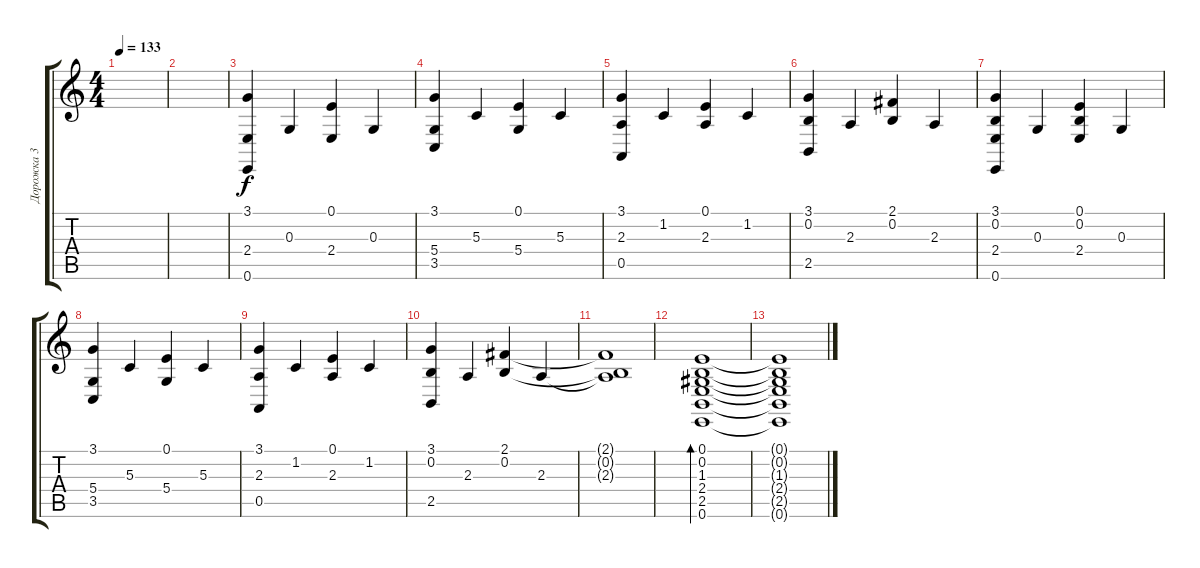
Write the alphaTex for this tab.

\track ("Дорожка 3" "Дорожка 3") {instrument harpsichord}
\staff {score tabs}
\tuning (E4 B3 G3 D3 A2 E2) {hide}
\ts (4 4)
\tempo 133
\clef g2
\ks c
|
|
(3.1 2.4 0.6).4{volume 6} 0.3.4 (0.1 2.4).4 0.3.4 |
(3.1 5.4 3.5).4 5.3.4 (0.1 5.4).4 5.3.4 |
(3.1 2.3 0.5).4 1.2.4 (0.1 2.3).4 1.2.4 |
(3.1 0.2 2.5).4 2.3.4 (2.1 0.2).4 2.3.4 |
(3.1 0.2 2.4 0.6).4 0.3.4 (0.1 0.2 2.4).4 0.3.4 |
(3.1 5.4 3.5).4 5.3.4 (0.1 5.4).4 5.3.4 |
(3.1 2.3 0.5).4 1.2.4 (0.1 2.3).4 1.2.4 |
(3.1 0.2 2.5).4 2.3.4 (2.1 0.2).4 2.3.4 |
(2.1{t} 0.2{t} 2.3{t}).1 |
(0.1 0.2 1.3 2.4 2.5 0.6).1{bd 480} |
(0.1{t} 0.2{t} 1.3{t} 2.4{t} 2.5{t} 0.6{t}).1
